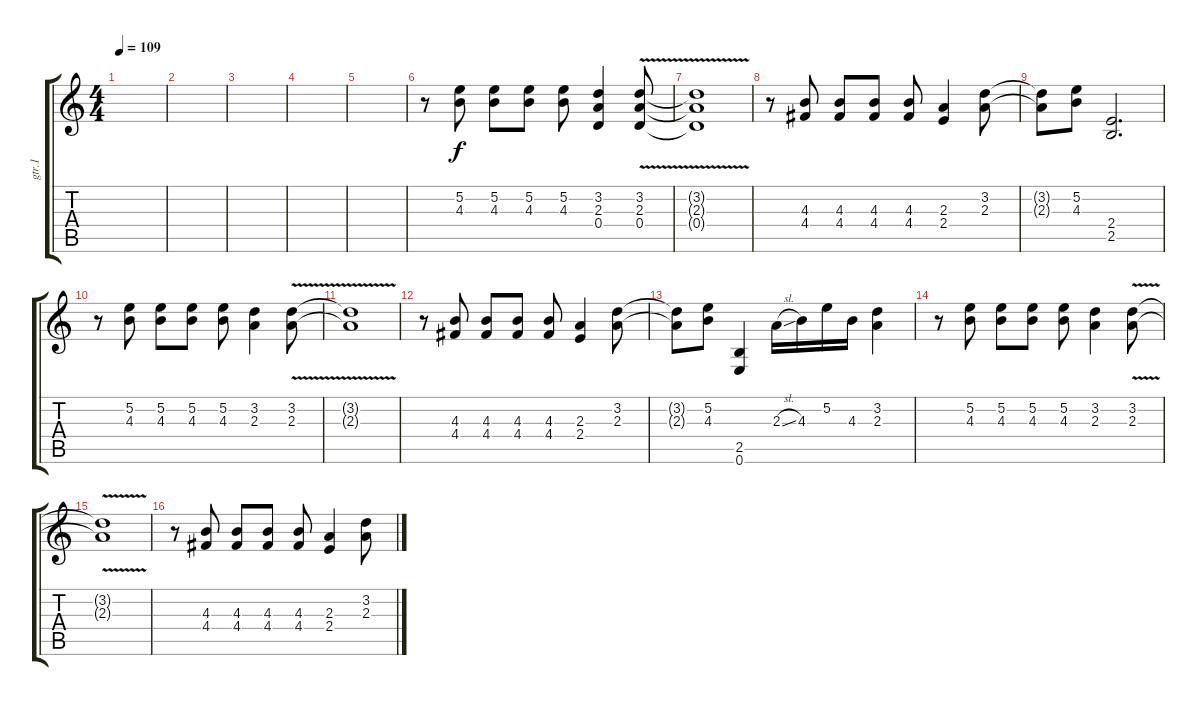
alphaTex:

\track ("gtr.1" "gtr.1") {instrument distortionguitar}
\staff {score tabs}
\tuning (E4 B3 G3 D3 A2 E2) {hide}
\ts (4 4)
\tempo 109
\clef g2
\ks c
|
|
|
|
|
r.8 (5.2 4.3).8 (5.2 4.3).8 (5.2 4.3).8 (5.2 4.3).8 (3.2 2.3 0.4).4 (3.2{v} 2.3 0.4).8 |
(3.2{t} 2.3{t} 0.4{t}).1 |
r.8 (4.3 4.4).8 (4.3 4.4).8 (4.3 4.4).8 (4.3 4.4).8 (2.3 2.4).4 (3.2 2.3).8 |
(3.2{t} 2.3{t}).8 (5.2 4.3).8 (2.4 2.5).2{d} |
r.8 (5.2 4.3).8 (5.2 4.3).8 (5.2 4.3).8 (5.2 4.3).8 (3.2 2.3).4 (3.2{v} 2.3).8 |
(3.2{t} 2.3{t}).1 |
r.8 (4.3 4.4).8 (4.3 4.4).8 (4.3 4.4).8 (4.3 4.4).8 (2.3 2.4).4 (3.2 2.3).8 |
(3.2{t} 2.3{t}).8 (5.2 4.3).8 (2.5 0.6).4 2.3{sl}.16 4.3.16 5.2.16 4.3.16 (3.2 2.3).4 |
r.8 (5.2 4.3).8 (5.2 4.3).8 (5.2 4.3).8 (5.2 4.3).8 (3.2 2.3).4 (3.2{v} 2.3).8 |
(3.2{t} 2.3{t}).1 |
r.8 (4.3 4.4).8 (4.3 4.4).8 (4.3 4.4).8 (4.3 4.4).8 (2.3 2.4).4 (3.2 2.3).8
